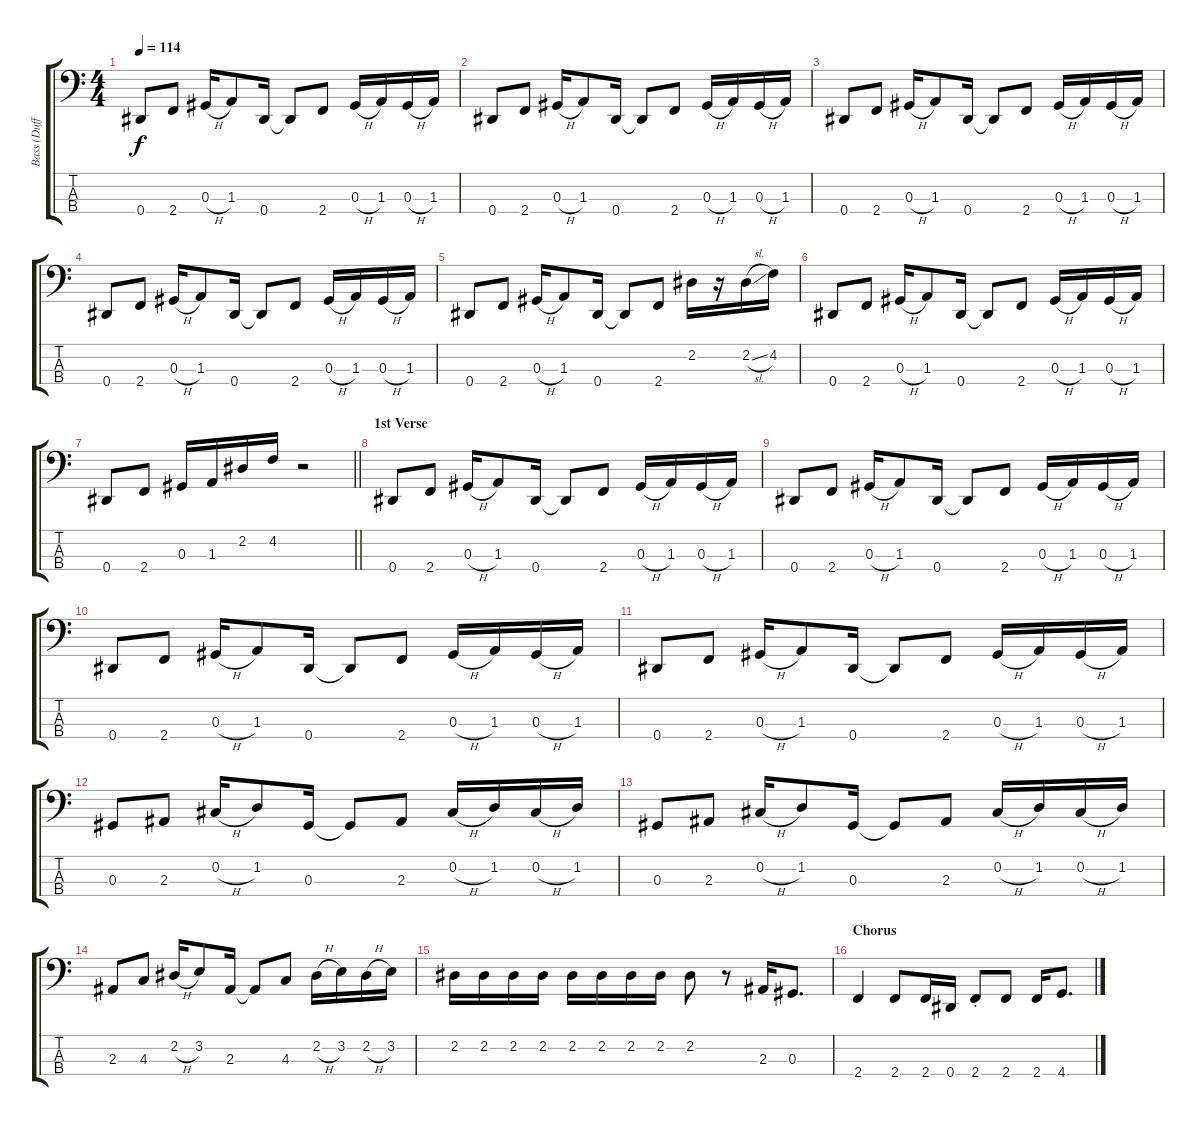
\track ("Bass (Duff)" "Bass (Duff") {instrument electricbasspick}
\staff {score tabs}
\tuning (Gb2 Db2 Ab1 Eb1) {hide}
\ts (4 4)
\tempo 114
\clef f4
\ks c
0.4.8{dy f} 2.4.8 0.3{h}.16 1.3.8 0.4.16 0.4{t}.8 2.4.8 0.3{h}.16 1.3.16 0.3{h}.16 1.3.16 |
0.4.8 2.4.8 0.3{h}.16 1.3.8 0.4.16 0.4{t}.8 2.4.8 0.3{h}.16 1.3.16 0.3{h}.16 1.3.16 |
0.4.8 2.4.8 0.3{h}.16 1.3.8 0.4.16 0.4{t}.8 2.4.8 0.3{h}.16 1.3.16 0.3{h}.16 1.3.16 |
0.4.8 2.4.8 0.3{h}.16 1.3.8 0.4.16 0.4{t}.8 2.4.8 0.3{h}.16 1.3.16 0.3{h}.16 1.3.16 |
0.4.8 2.4.8 0.3{h}.16 1.3.8 0.4.16 0.4{t}.8 2.4.8 2.2.16 r.16 2.2{sl}.16 4.2.16 |
0.4.8 2.4.8 0.3{h}.16 1.3.8 0.4.16 0.4{t}.8 2.4.8 0.3{h}.16 1.3.16 0.3{h}.16 1.3.16 |
\barLineRight lightlight
0.4.8 2.4.8 0.3.16 1.3.16 2.2.16 4.2.16 r.2 |
\section ("" "1st Verse")
0.4.8 2.4.8 0.3{h}.16 1.3.8 0.4.16 0.4{t}.8 2.4.8 0.3{h}.16 1.3.16 0.3{h}.16 1.3.16 |
0.4.8 2.4.8 0.3{h}.16 1.3.8 0.4.16 0.4{t}.8 2.4.8 0.3{h}.16 1.3.16 0.3{h}.16 1.3.16 |
0.4.8 2.4.8 0.3{h}.16 1.3.8 0.4.16 0.4{t}.8 2.4.8 0.3{h}.16 1.3.16 0.3{h}.16 1.3.16 |
0.4.8 2.4.8 0.3{h}.16 1.3.8 0.4.16 0.4{t}.8 2.4.8 0.3{h}.16 1.3.16 0.3{h}.16 1.3.16 |
0.3.8 2.3.8 0.2{h}.16 1.2.8 0.3.16 0.3{t}.8 2.3.8 0.2{h}.16 1.2.16 0.2{h}.16 1.2.16 |
0.3.8 2.3.8 0.2{h}.16 1.2.8 0.3.16 0.3{t}.8 2.3.8 0.2{h}.16 1.2.16 0.2{h}.16 1.2.16 |
2.3.8 4.3.8 2.2{h}.16 3.2.8 2.3.16 2.3{t}.8 4.3.8 2.2{h}.16 3.2.16 2.2{h}.16 3.2.16 |
2.2.16 2.2.16 2.2.16 2.2.16 2.2.16 2.2.16 2.2.16 2.2.16 2.2.8 r.8 2.3.16 0.3.8{d} |
\section ("" "Chorus")
2.4.4 2.4.8 2.4.16 0.4.16 2.4{st}.8 2.4.8 2.4.16 4.4.8{d}
